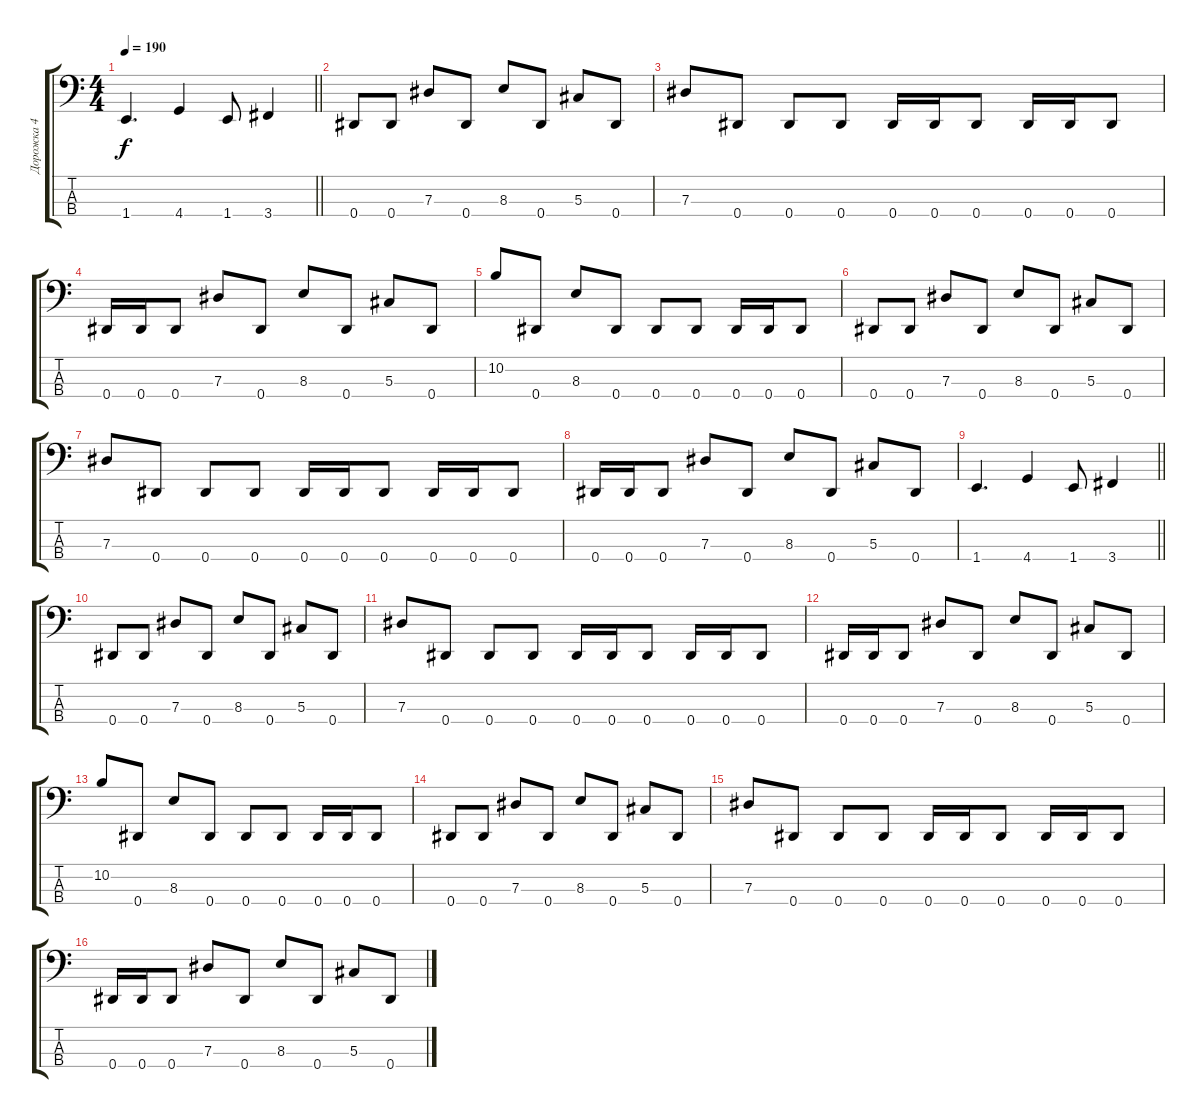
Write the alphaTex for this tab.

\track ("Дорожка 4" "Дорожка 4") {instrument electricbassfinger}
\staff {score tabs}
\tuning (Gb2 Db2 Ab1 Eb1) {hide}
\ts (4 4)
\tempo 190
\clef f4
\barLineRight lightlight
\ks c
1.4.4{d dy f} 4.4.4 1.4.8 3.4.4 |
\section ("" "")
0.4.8 0.4.8 7.3.8 0.4.8 8.3.8 0.4.8 5.3.8 0.4.8 |
7.3.8 0.4.8 0.4.8 0.4.8 0.4.16 0.4.16 0.4.8 0.4.16 0.4.16 0.4.8 |
0.4.16 0.4.16 0.4.8 7.3.8 0.4.8 8.3.8 0.4.8 5.3.8 0.4.8 |
10.2.8 0.4.8 8.3.8 0.4.8 0.4.8 0.4.8 0.4.16 0.4.16 0.4.8 |
0.4.8 0.4.8 7.3.8 0.4.8 8.3.8 0.4.8 5.3.8 0.4.8 |
7.3.8 0.4.8 0.4.8 0.4.8 0.4.16 0.4.16 0.4.8 0.4.16 0.4.16 0.4.8 |
0.4.16 0.4.16 0.4.8 7.3.8 0.4.8 8.3.8 0.4.8 5.3.8 0.4.8 |
\barLineRight lightlight
1.4.4{d} 4.4.4 1.4.8 3.4.4 |
0.4.8 0.4.8 7.3.8 0.4.8 8.3.8 0.4.8 5.3.8 0.4.8 |
7.3.8 0.4.8 0.4.8 0.4.8 0.4.16 0.4.16 0.4.8 0.4.16 0.4.16 0.4.8 |
0.4.16 0.4.16 0.4.8 7.3.8 0.4.8 8.3.8 0.4.8 5.3.8 0.4.8 |
10.2.8 0.4.8 8.3.8 0.4.8 0.4.8 0.4.8 0.4.16 0.4.16 0.4.8 |
0.4.8 0.4.8 7.3.8 0.4.8 8.3.8 0.4.8 5.3.8 0.4.8 |
7.3.8 0.4.8 0.4.8 0.4.8 0.4.16 0.4.16 0.4.8 0.4.16 0.4.16 0.4.8 |
0.4.16 0.4.16 0.4.8 7.3.8 0.4.8 8.3.8 0.4.8 5.3.8 0.4.8
